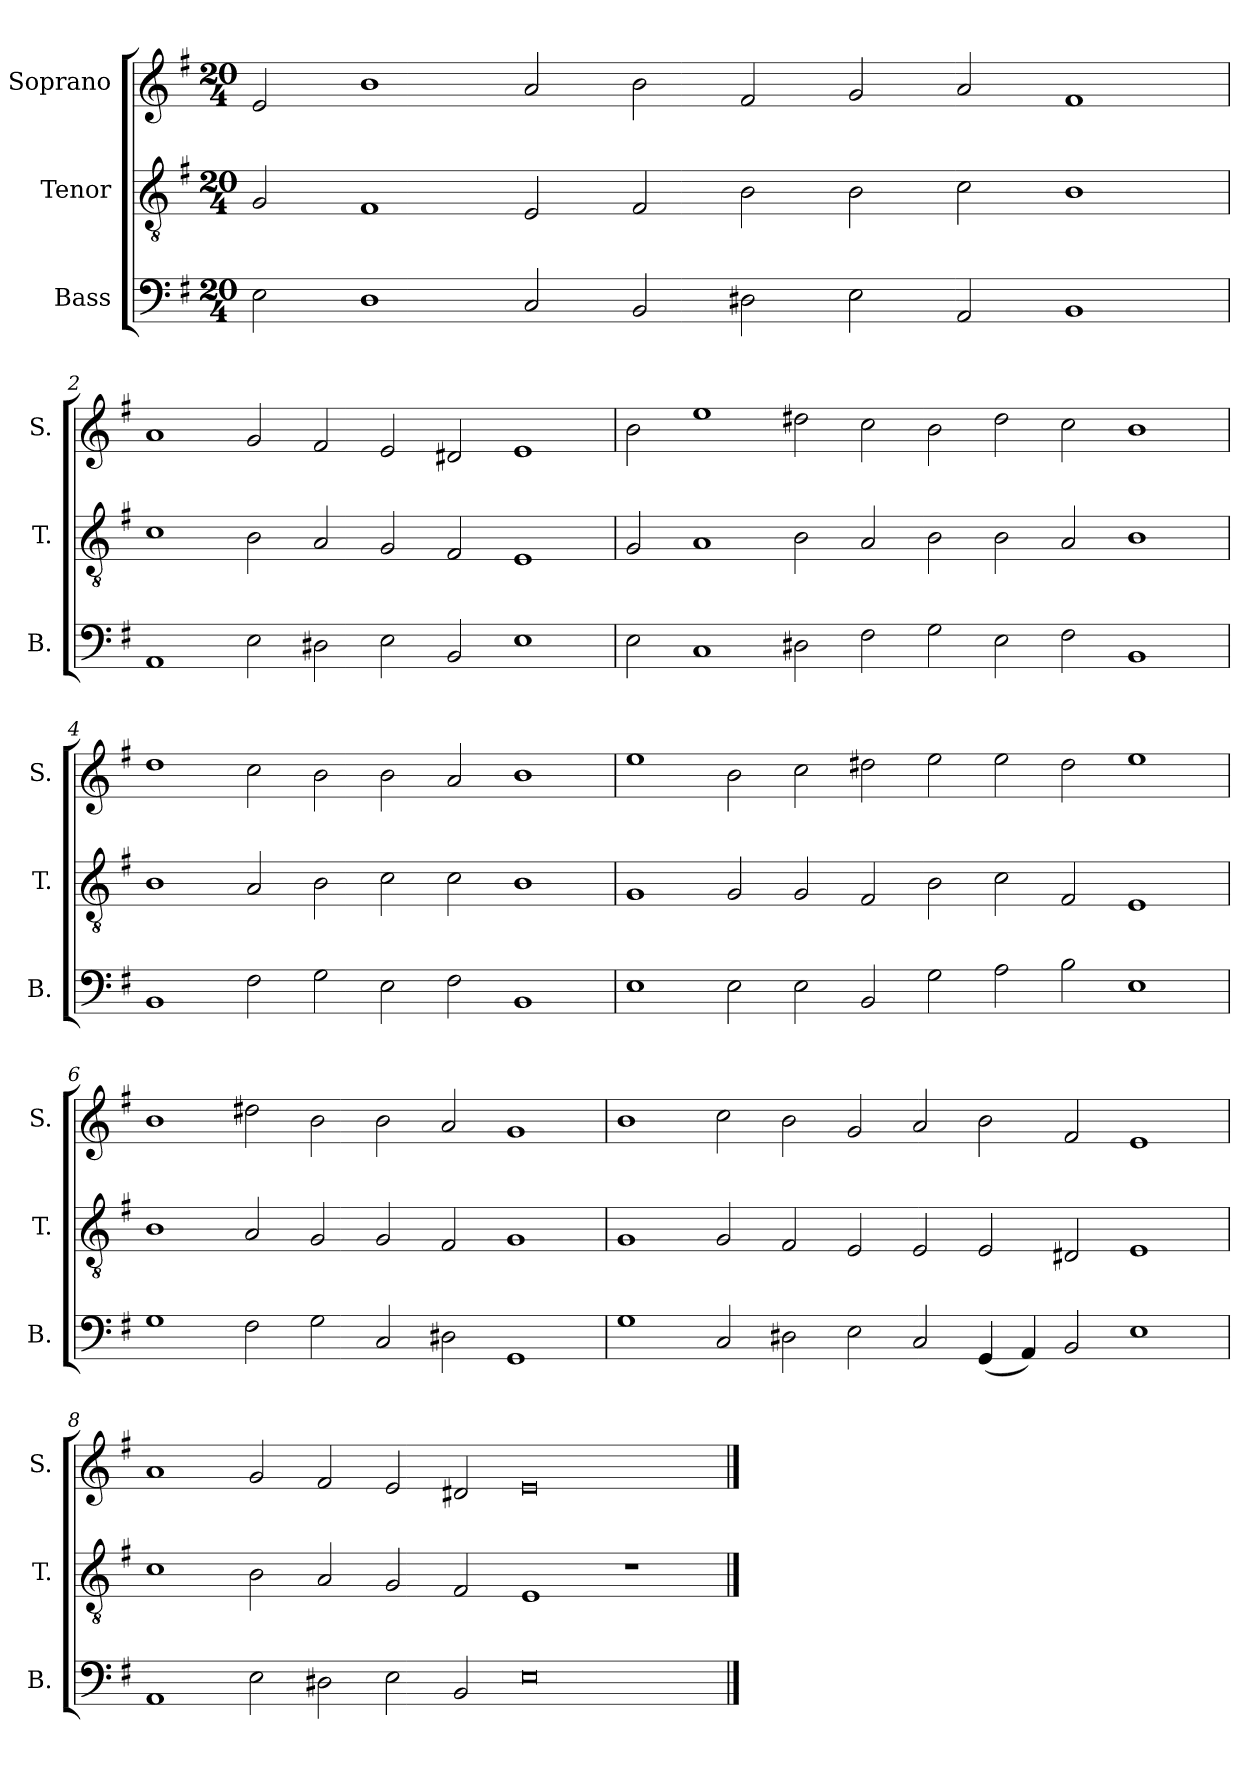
**kern	**kern	**kern
*part3	*part2	*part1
*staff3	*staff2	*staff1
*I"Bass	*I"Tenor	*I"Soprano
*I'B.	*I'T.	*I'S.
*clefF4	*clefGv2	*clefG2
*k[f#]	*k[f#]	*k[f#]
*G:	*G:	*G:
*M20/4	*M20/4	*M20/4
=1	=1	=1
2E\	2G/	2e/
1D	1F#	1b
2C/	2E/	2a/
2BB/	2F#/	2b\
2D#X\	2B\	2f#/
2E\	2B\	2g/
2AA/	2c\	2a/
1BB	1B	1f#
=2	=2	=2
1AA	1c	1a
2E\	2B\	2g/
2D#X\	2A/	2f#/
2E\	2G/	2e/
2BB/	2F#/	2d#X/
1E	1E	1e
=3	=3	=3
2E\	2G/	2b\
1C	1A	1ee
2D#X\	2B\	2dd#X\
2F#\	2A/	2cc\
2G\	2B\	2b\
2E\	2B\	2dd#\
2F#\	2A/	2cc\
1BB	1B	1b
=4	=4	=4
1BB	1B	1dd
2F#\	2A/	2cc\
2G\	2B\	2b\
2E\	2c\	2b\
2F#\	2c\	2a/
1BB	1B	1b
!!LO:LB:g=z
=5	=5	=5
1E	1G	1ee
2E\	2G/	2b\
2E\	2G/	2cc\
2BB/	2F#/	2dd#X\
2G\	2B\	2ee\
2A\	2c\	2ee\
2B\	2F#/	2dd#\
1E	1E	1ee
=6	=6	=6
1G	1B	1b
2F#\	2A/	2dd#X\
2G\	2G/	2b\
2C/	2G/	2b\
2D#X\	2F#/	2a/
1GG	1G	1g
=7	=7	=7
1G	1G	1b
2C/	2G/	2cc\
2D#X\	2F#/	2b\
2E\	2E/	2g/
2C/	2E/	2a/
(4GG/	2E/	2b\
4AA/)	.	.
2BB/	2D#X/	2f#/
1E	1E	1e
=8	=8	=8
1AA	1c	1a
2E\	2B\	2g/
2D#X\	2A/	2f#/
2E\	2G/	2e/
2BB/	2F#/	2d#X/
0E	1E	0e
.	1r	.
==	==	==
*-	*-	*-
